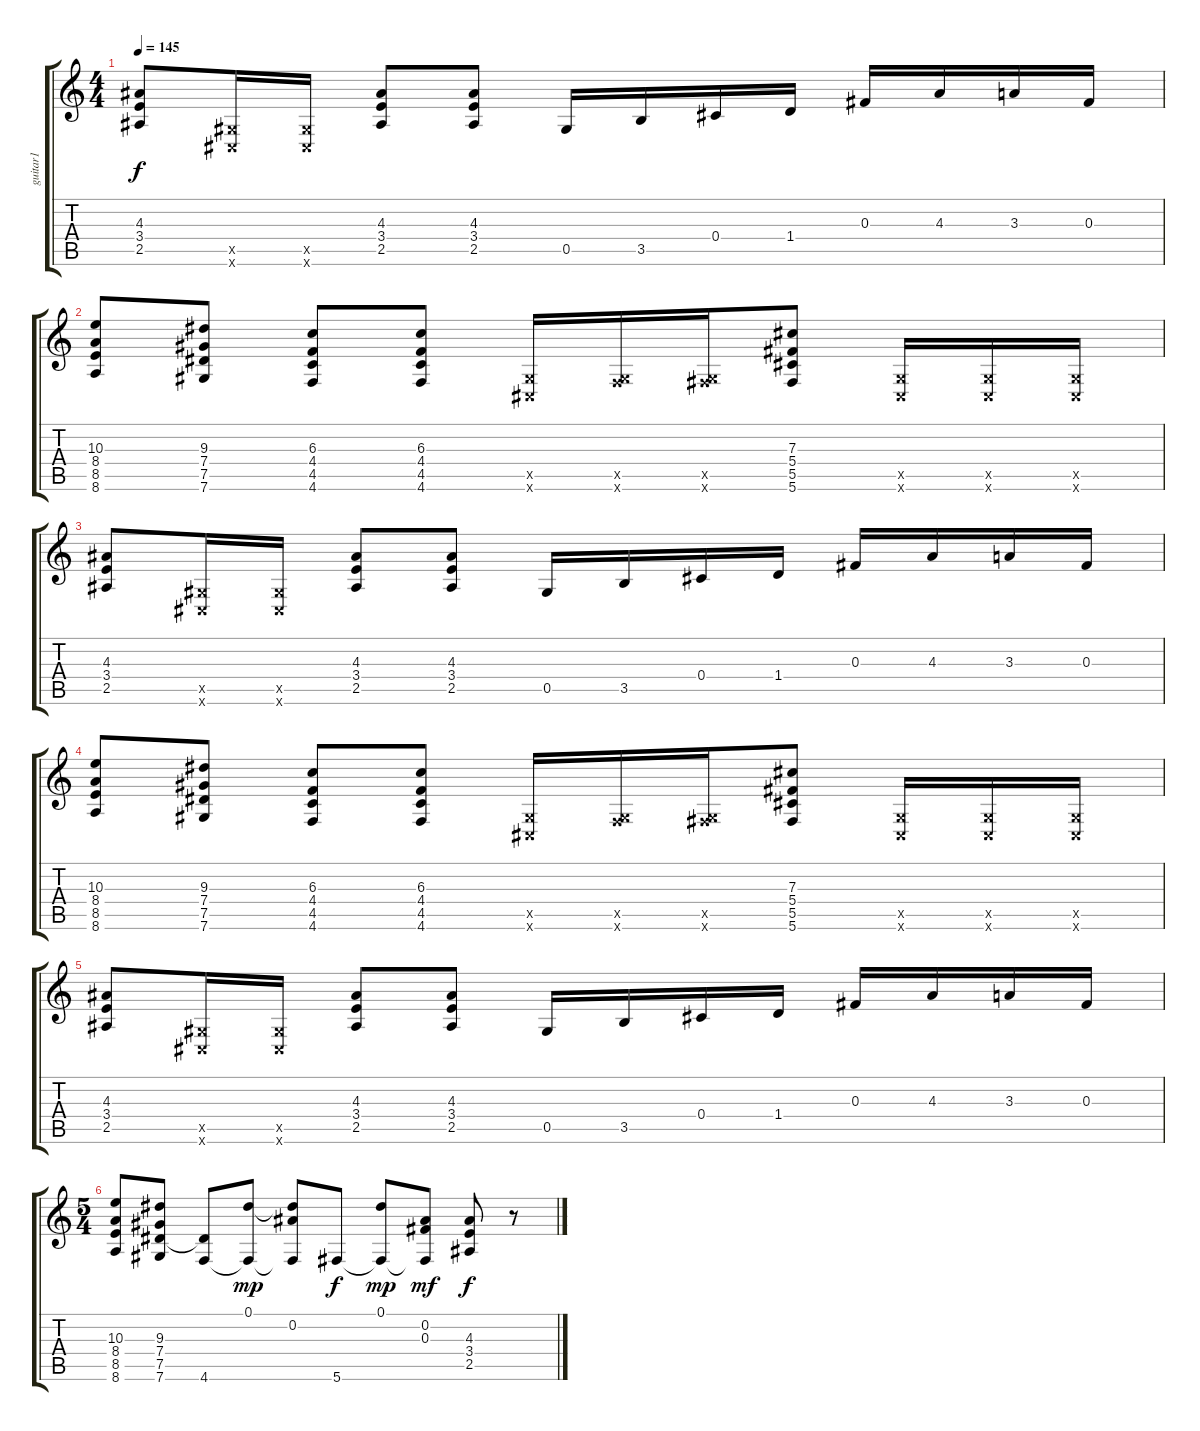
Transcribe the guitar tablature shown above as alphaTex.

\track ("guitar1" "guitar1") {instrument distortionguitar}
\staff {score tabs}
\tuning (Eb4 Bb3 Gb3 Db3 Ab2 Db2) {hide}
\ts (4 4)
\tempo 145
\clef g2
\ks c
(4.3 3.4 2.5).8{dy f} (0.5{x} 0.6{x}).16 (0.5{x} 0.6{x}).16 (4.3 3.4 2.5).8 (4.3 3.4 2.5).8 0.5.16 3.5.16 0.4.16 1.4.16 0.3.16 4.3.16 3.3.16 0.3.16 |
(10.3 8.4 8.5 8.6).8 (9.3 7.4 7.5 7.6).8 (6.3 4.4 4.5 4.6).8 (6.3 4.4 4.5 4.6).8 (0.5{x} 0.6{x}).16 (0.5{x} 4.6{x}).16 (0.5{x} 5.6{x}).16 (7.3 5.4 5.5 5.6).8 (0.5{x} 0.6{x}).16 (0.5{x} 0.6{x}).16 (0.5{x} 0.6{x}).16 |
(4.3 3.4 2.5).8 (0.5{x} 0.6{x}).16 (0.5{x} 0.6{x}).16 (4.3 3.4 2.5).8 (4.3 3.4 2.5).8 0.5.16 3.5.16 0.4.16 1.4.16 0.3.16 4.3.16 3.3.16 0.3.16 |
(10.3 8.4 8.5 8.6).8 (9.3 7.4 7.5 7.6).8 (6.3 4.4 4.5 4.6).8 (6.3 4.4 4.5 4.6).8 (0.5{x} 0.6{x}).16 (0.5{x} 4.6{x}).16 (0.5{x} 5.6{x}).16 (7.3 5.4 5.5 5.6).8 (0.5{x} 0.6{x}).16 (0.5{x} 0.6{x}).16 (0.5{x} 0.6{x}).16 |
(4.3 3.4 2.5).8 (0.5{x} 0.6{x}).16 (0.5{x} 0.6{x}).16 (4.3 3.4 2.5).8 (4.3 3.4 2.5).8 0.5.16 3.5.16 0.4.16 1.4.16 0.3.16 4.3.16 3.3.16 0.3.16 |
\ts (5 4)
(10.3 8.4 8.5 8.6).8 (9.3 7.4 7.5 7.6).8 (7.5{t} 4.6).8 (0.1 4.6{t}).8{dy mp} (0.1{t} 0.2 4.6{t}).8 5.6.8{dy f} (0.1 5.6{t}).8{dy mp} (0.2 0.3 5.6{t}).8{dy mf} (4.3 3.4 2.5).8{dy f} r.8
